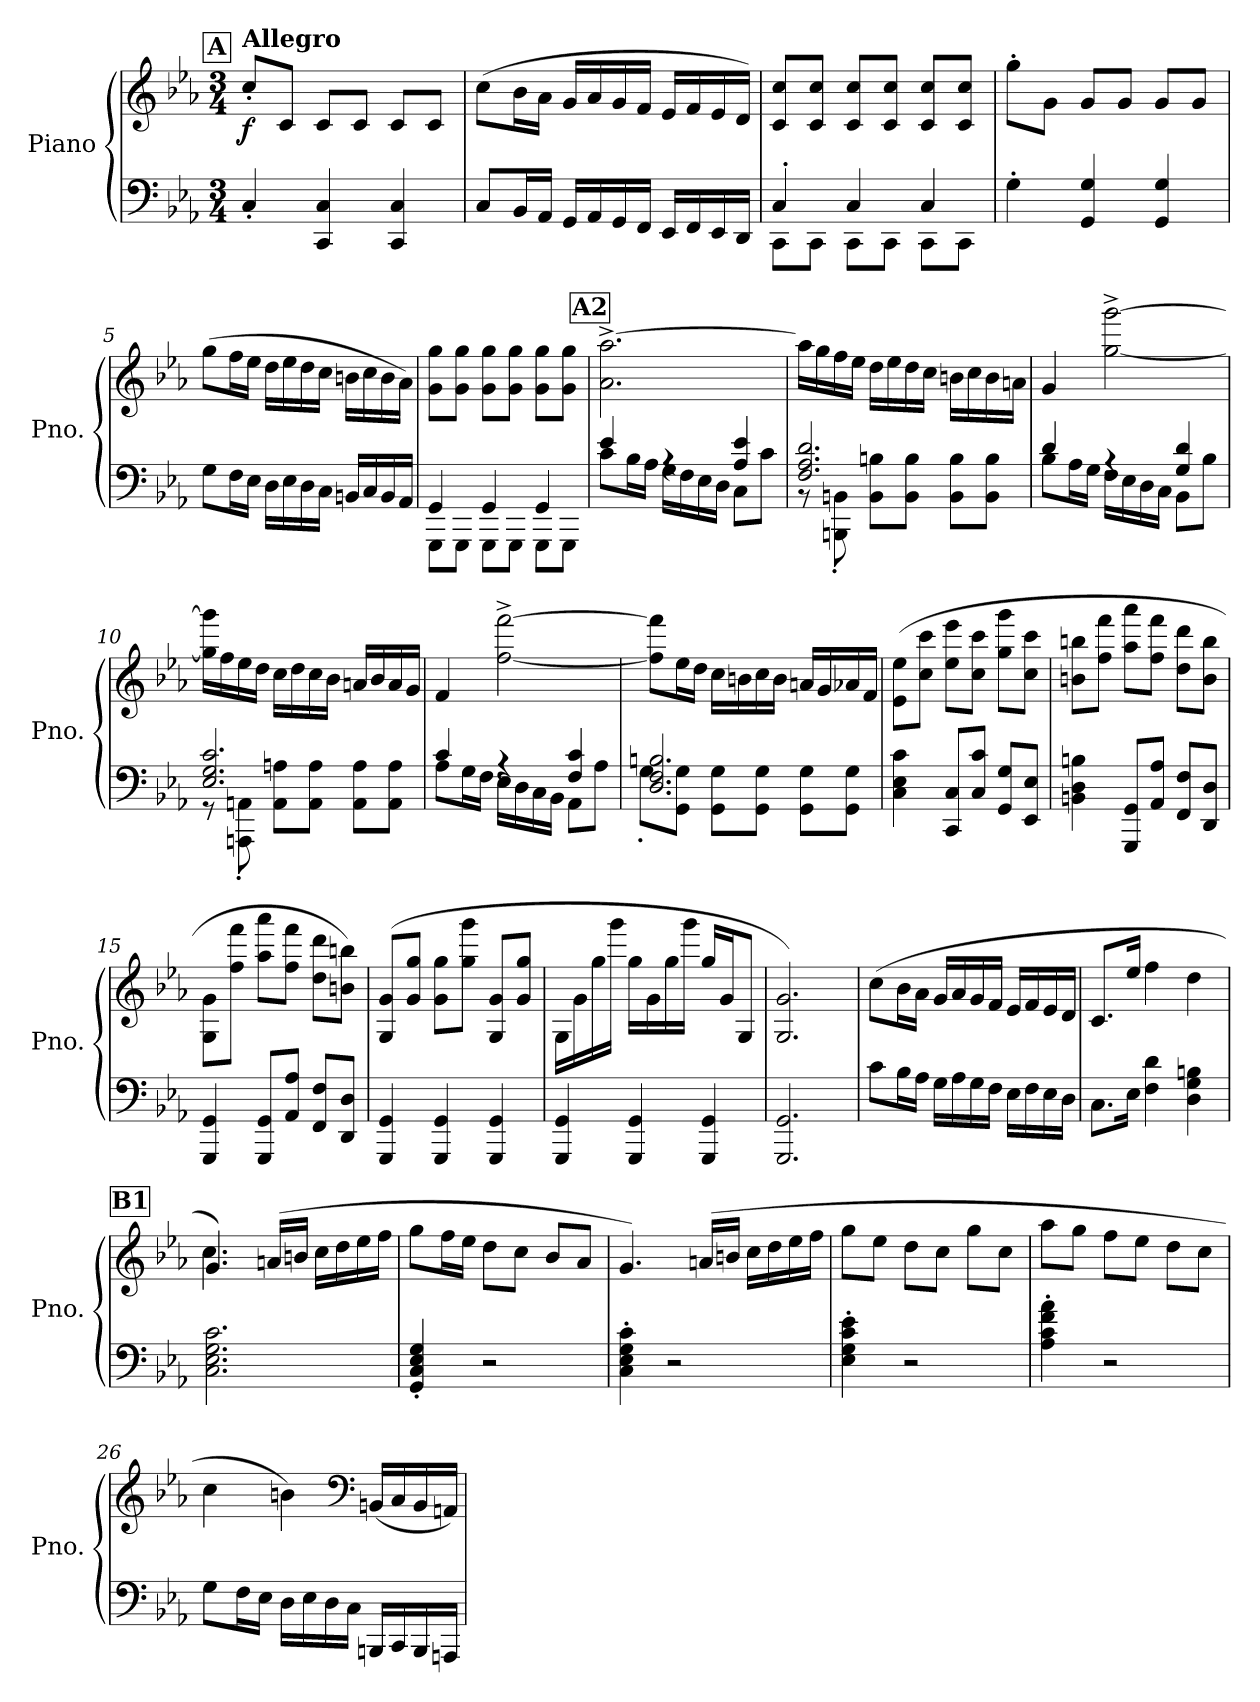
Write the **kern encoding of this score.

**kern	**kern	**dynam
*part1	*part1	*part1
*staff2	*staff1	*staff1/2
*I"Piano	*	*
*I'Pno.	*	*
*clefF4	*clefG2	*
*k[b-e-a-]	*k[b-e-a-]	*
*M3/4	*M3/4	*
!!LO:REH:place=s1:a:B:fs=14:t=A
=1	=1	=1
!	!LO:TX:a:B:t=Allegro	!
!	!	!LO:DY:b
4C'/	8cc'/L	f
.	8c/J	.
4CC/ 4C/	8c/L	.
.	8c/J	.
4CC/ 4C/	8c/L	.
.	8c/J	.
=2	=2	=2
8C/L	(>8cc\L	.
16BB-/L	16b-\L	.
16AA-/JJ	16a-\JJ	.
16GG/LL	16g/LL	.
16AA-/	16a-/	.
16GG/	16g/	.
16FF/JJ	16f/JJ	.
16EE-/LL	16e-/LL	.
16FF/	16f/	.
16EE-/	16e-/	.
16DD/JJ	16d/JJ)	.
=3	=3	=3
*^	*	*
4C'/	8CC\L	8c/ 8cc/L	.
.	8CC\J	8c/ 8cc/J	.
4C/	8CC\L	8c/ 8cc/L	.
.	8CC\J	8c/ 8cc/J	.
4C/	8CC\L	8c/ 8cc/L	.
.	8CC\J	8c/ 8cc/J	.
*v	*v	*	*
=4	=4	=4
4G'\	8gg'\L	.
.	8g\J	.
4GG/ 4G/	8g/L	.
.	8g/J	.
4GG/ 4G/	8g/L	.
.	8g/J	.
=5	=5	=5
8G\L	(>8gg\L	.
16F\L	16ff\L	.
16E-\JJ	16ee-\JJ	.
16D\LL	16dd\LL	.
16E-\	16ee-\	.
16D\	16dd\	.
16C\JJ	16cc\JJ	.
16BBn/LL	16bn\LL	.
16C/	16cc\	.
16BB/	16b\	.
16AA-/JJ	16a-\JJ)	.
!!LO:LB:g=z
=6	=6	=6
*^	*	*
4GG/	8GGG\L	8g\ 8gg\L	.
.	8GGG\J	8g\ 8gg\J	.
4GG/	8GGG\L	8g\ 8gg\L	.
.	8GGG\J	8g\ 8gg\J	.
4GG/	8GGG\L	8g\ 8gg\L	.
.	8GGG\J	8g\ 8gg\J	.
!!LO:REH:place=s1:a:B:fs=14:t=A2
=7	=7	=7	=7
4e-/	8c\L	2.a-\^ [2.aa-\^	.
.	16B-\L	.	.
.	16A-\JJ	.	.
4rA	16G\LL	.	.
.	16F\	.	.
.	16E-\	.	.
.	16D\JJ	.	.
4A-/ 4e-/	8C\L	.	.
.	8c\J	.	.
=8	=8	=8	=8
2.F/ 2.A-/ 2.d/	8r	16aa-\LL]	.
.	.	16gg\	.
.	8BBBn\' 8BBn\'	16ff\	.
.	.	16ee-\JJ	.
.	8BB\ 8Bn\L	16dd\LL	.
.	.	16ee-\	.
.	8BB\ 8B\J	16dd\	.
.	.	16cc\JJ	.
.	8BB\ 8B\L	16bn\LL	.
.	.	16cc\	.
.	8BB\ 8B\J	16b\	.
.	.	16an\JJ	.
=9	=9	=9	=9
4d/	8B-\L	4g/	.
.	16A-\L	.	.
.	16G\JJ	.	.
4rA	16F\LL	[2gg\^ [2ggg\^	.
.	16E-\	.	.
.	16D\	.	.
.	16C\JJ	.	.
4G/ 4d/	8BB-\L	.	.
.	8B-\J	.	.
!!LO:LB:g=z
=10	=10	=10	=10
2.E-/ 2.G/ 2.c/	8r	16gg\] 16ggg\]LL	.
.	.	16ff\	.
.	8AAAn\' 8AAn\'	16ee-\	.
.	.	16dd\JJ	.
.	8AA\ 8An\L	16cc\LL	.
.	.	16dd\	.
.	8AA\ 8A\J	16cc\	.
.	.	16b-\JJ	.
.	8AA\ 8A\L	16an/LL	.
.	.	16b-/	.
.	8AA\ 8A\J	16a/	.
.	.	16g/JJ	.
=11	=11	=11	=11
4c/	8A-\L	4f/	.
.	16G\L	.	.
.	16F\JJ	.	.
4rA	16E-\LL	[2ff\^ [2fff\^	.
.	16D\	.	.
.	16C\	.	.
.	16BB-\JJ	.	.
4F/ 4c/	8AA-\L	.	.
.	8A-\J	.	.
=12	=12	=12	=12
2.D/ 2.F/ 2.Bn/	8G'\L	8ff\] 8fff\]L	.
.	8GG\ 8G\J	16ee-\L	.
.	.	16dd\JJ	.
.	8GG\ 8G\L	16cc\LL	.
.	.	16bn\	.
.	8GG\ 8G\J	16cc\	.
.	.	16b\JJ	.
.	8GG\ 8G\L	16an/LL	.
.	.	16g/	.
.	8GG\ 8G\J	16a-X/	.
.	.	16f/JJ	.
*v	*v	*	*
=13	=13	=13
4C\ 4E-\ 4c\	(>8e-\ 8ee-\L	.
.	8cc\ 8ccc\J	.
8CC/ 8C/L	8ee-\ 8eee-\L	.
8C/ 8c/J	8cc\ 8ccc\J	.
8GG/ 8G/L	8gg\ 8ggg\L	.
8EE-/ 8E-/J	8cc\ 8ccc\J	.
!!LO:PB:g=z
=14	=14	=14
4BBn\ 4D\ 4Bn\	8bn\ 8bbn\L	.
.	8ff\ 8fff\J	.
8GGG/ 8GG/L	8aa-\ 8aaa-\L	.
8AA-/ 8A-/J	8ff\ 8fff\J	.
8FF/ 8F/L	8dd\ 8ddd\L	.
8DD/ 8D/J	8b\ 8bb\J	.
=15	=15	=15
4GGG/ 4GG/	8G\ 8g\L	.
.	8ff\ 8fff\J	.
8GGG/ 8GG/L	8aa-\ 8aaa-\L	.
8AA-/ 8A-/J	8ff\ 8fff\J	.
8FF/ 8F/L	8dd\ 8ddd\L	.
8DD/ 8D/J	8bn\ 8bbn\J)	.
=16	=16	=16
4GGG/ 4GG/	(>8G/ 8g/L	.
.	8g/ 8gg/J	.
4GGG/ 4GG/	8g\ 8gg\L	.
.	8gg\ 8ggg\J	.
4GGG/ 4GG/	8G/ 8g/L	.
.	8g/ 8gg/J	.
=17	=17	=17
4GGG/ 4GG/	16G\LL	.
.	16g\	.
.	16gg\	.
.	16ggg\JJ	.
4GGG/ 4GG/	16gg\LL	.
.	16g\	.
.	16gg\	.
.	16ggg\JJ	.
4GGG/ 4GG/	16gg/LL	.
.	16g/J	.
.	8G/J	.
=18	=18	=18
2.GGG/ 2.GG/	2.G/ 2.g/)	.
!!LO:LB:g=z
=19	=19	=19
8c\L	(>8cc\L	.
16B-\L	16b-\L	.
16A-\JJ	16a-\JJ	.
16G\LL	16g/LL	.
16A-\	16a-/	.
16G\	16g/	.
16F\JJ	16f/JJ	.
16E-\LL	16e-/LL	.
16F\	16f/	.
16E-\	16e-/	.
16D\JJ	16d/JJ	.
=20	=20	=20
8.C\L	8.c/L	.
16E-\Jk	16ee-/Jk	.
4F\ 4d\	4ff\	.
4D\ 4G\ 4Bn\	4dd\	.
!!LO:REH:place=s1:a:B:fs=14:t=B1
=21	=21	=21
*	*^	*
2.C\ 2.E-\ 2.G\ 2.c\	4.g/)	4.cc\	.
.	(>16an/LL	4.ryy	.
.	16bn/JJ	.	.
.	16cc\LL	.	.
.	16dd\	.	.
.	16ee-\	.	.
.	16ff\JJ	.	.
*	*v	*v	*
=22	=22	=22
4GG/' 4C/' 4E-/' 4G/'	8gg\L	.
.	16ff\L	.
.	16ee-\JJ	.
2r	8dd\L	.
.	8cc\J	.
.	8b-/L	.
.	8a-/J	.
=23	=23	=23
4C\' 4E-\' 4G\' 4c\'	4.g/)	.
2r	.	.
.	(>16an/LL	.
.	16bn/JJ	.
.	16cc\LL	.
.	16dd\	.
.	16ee-\	.
.	16ff\JJ	.
!!LO:LB:g=z
=24	=24	=24
4E-\' 4G\' 4c\' 4e-\'	8gg\L	.
.	8ee-\J	.
2r	8dd\L	.
.	8cc\J	.
.	8gg\L	.
.	8cc\J	.
=25	=25	=25
4A-\' 4c\' 4f\' 4a-\'	8aa-\L	.
.	8gg\J	.
2r	8ff\L	.
.	8ee-\J	.
.	8dd\L	.
.	8cc\J	.
=26	=26	=26
8G\L	4cc\	.
16F\L	.	.
16E-\JJ	.	.
16D\LL	4bn\)	.
16E-\	.	.
16D\	.	.
16C\JJ	.	.
*	*clefF4	*
16BBBn/LL	(<16BBn/LL	.
16CC/	16C/	.
16BBB/	16BB/	.
16AAAn/JJ	16AAn/JJ)	.
=	=	=
*-	*-	*-
